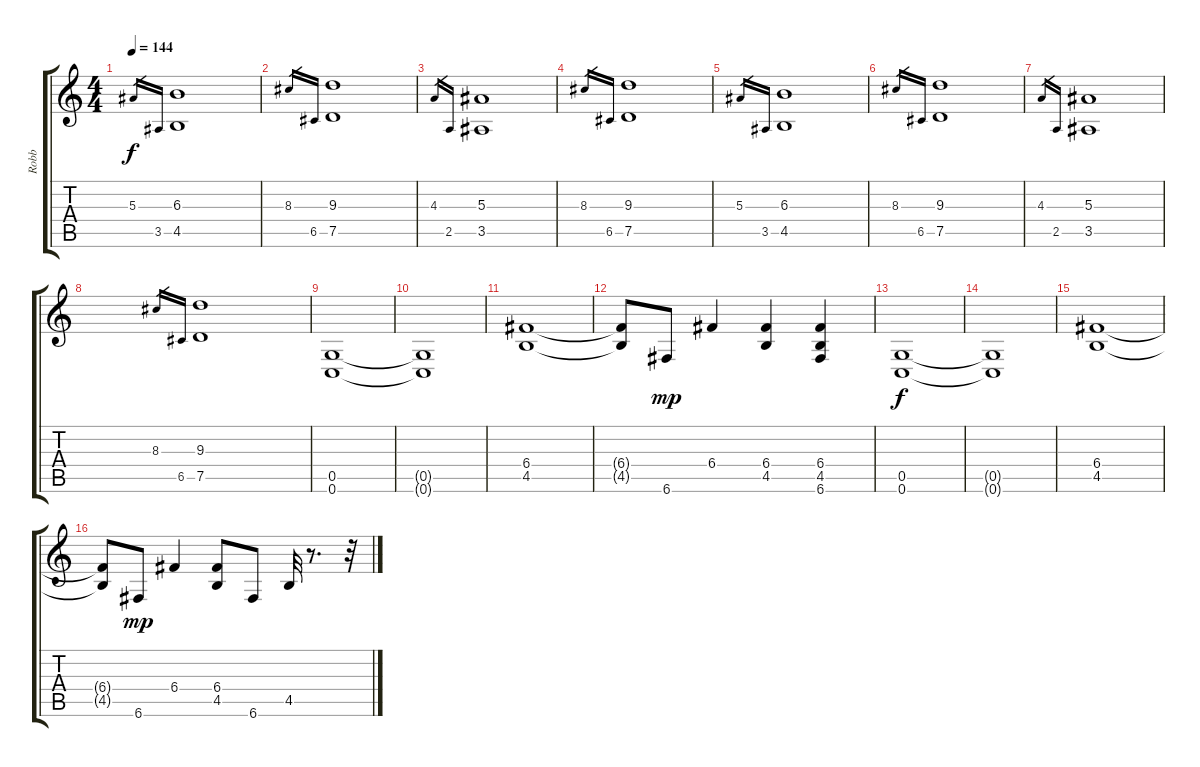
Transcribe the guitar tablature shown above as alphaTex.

\track ("Robb" "Robb") {instrument distortionguitar}
\staff {score tabs}
\tuning (D4 A3 F3 C3 G2 C2) {hide}
\ts (4 4)
\tempo 144
\clef g2
\ks c
5.3.16{gr dy f} 3.5.16{gr} (6.3 4.5).1 |
8.3.16{gr} 6.5.16{gr} (9.3 7.5).1 |
4.3.16{gr} 2.5.16{gr} (5.3 3.5).1 |
8.3.16{gr} 6.5.16{gr} (9.3 7.5).1 |
5.3.16{gr} 3.5.16{gr} (6.3 4.5).1 |
8.3.16{gr} 6.5.16{gr} (9.3 7.5).1 |
4.3.16{gr} 2.5.16{gr} (5.3 3.5).1 |
8.3.16{gr} 6.5.16{gr} (9.3 7.5).1 |
(0.5 0.6).1 |
(0.5{t} 0.6{t}).1 |
(6.4 4.5).1 |
(6.4{t} 4.5{t}).8 6.6.8{dy mp} 6.4.4 (6.4 4.5).4 (6.4 4.5 6.6).4 |
(0.5 0.6).1{dy f} |
(0.5{t} 0.6{t}).1 |
(6.4 4.5).1 |
(6.4{t} 4.5{t}).8 6.6.8{dy mp} 6.4.4 (6.4 4.5).8 6.6.8 4.5.32 r.8{d} r.32
